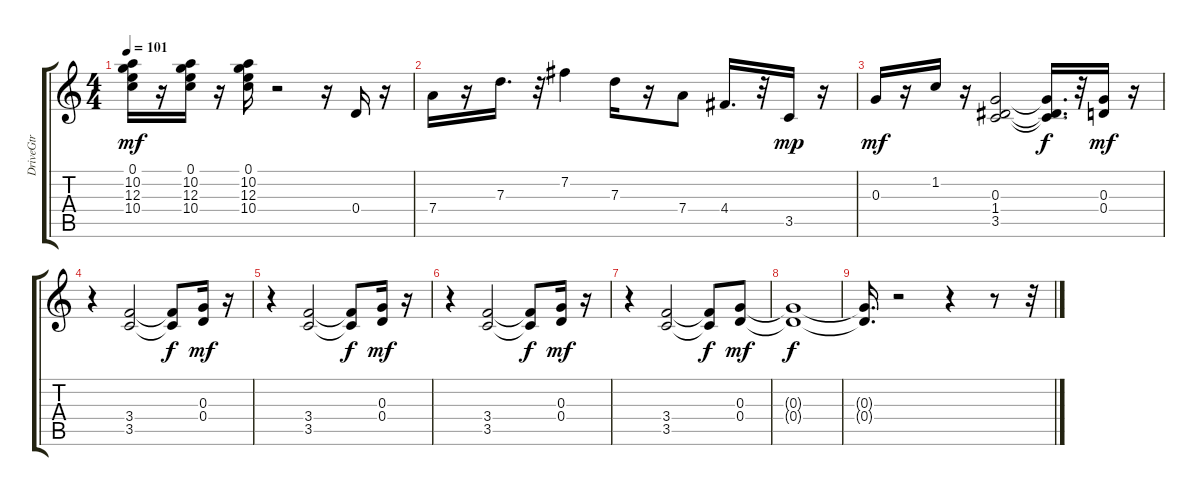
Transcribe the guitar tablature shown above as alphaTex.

\track ("DriveGtr" "DriveGtr") {instrument overdrivenguitar}
\staff {score tabs}
\tuning (E4 B3 G3 D3 A2 E2) {hide}
\ts (4 4)
\tempo 101
\clef g2
\ks c
(0.1 10.2 12.3 10.4).16{dy mf} r.16 (0.1 10.2 12.3 10.4).16 r.16 (0.1 10.2 12.3 10.4).16 r.2 r.16 0.4.16 r.16 |
7.4.16 r.16 7.3.16{d} r.32 7.2.4 7.3.16 r.16 7.4.8 4.4.16{d} r.32 3.5.16{dy mp} r.16 |
0.3.16{dy mf} r.16 1.2.16 r.16 (0.3 1.4 3.5).2 (0.3{t} 1.4{t} 3.5{t}).16{d dy f} r.32 (0.3 0.4).16{dy mf} r.16 |
r.4 (3.4 3.5).2 (3.4{t} 3.5{t}).8{dy f} (0.3 0.4).16{dy mf} r.16 |
r.4 (3.4 3.5).2 (3.4{t} 3.5{t}).8{dy f} (0.3 0.4).16{dy mf} r.16 |
r.4 (3.4 3.5).2 (3.4{t} 3.5{t}).8{dy f} (0.3 0.4).16{dy mf} r.16 |
r.4 (3.4 3.5).2 (3.4{t} 3.5{t}).8{dy f} (0.3 0.4).8{dy mf} |
(0.3{t} 0.4{t}).1{dy f} |
(0.3{t} 0.4{t}).16{d} r.2 r.4 r.8 r.32
